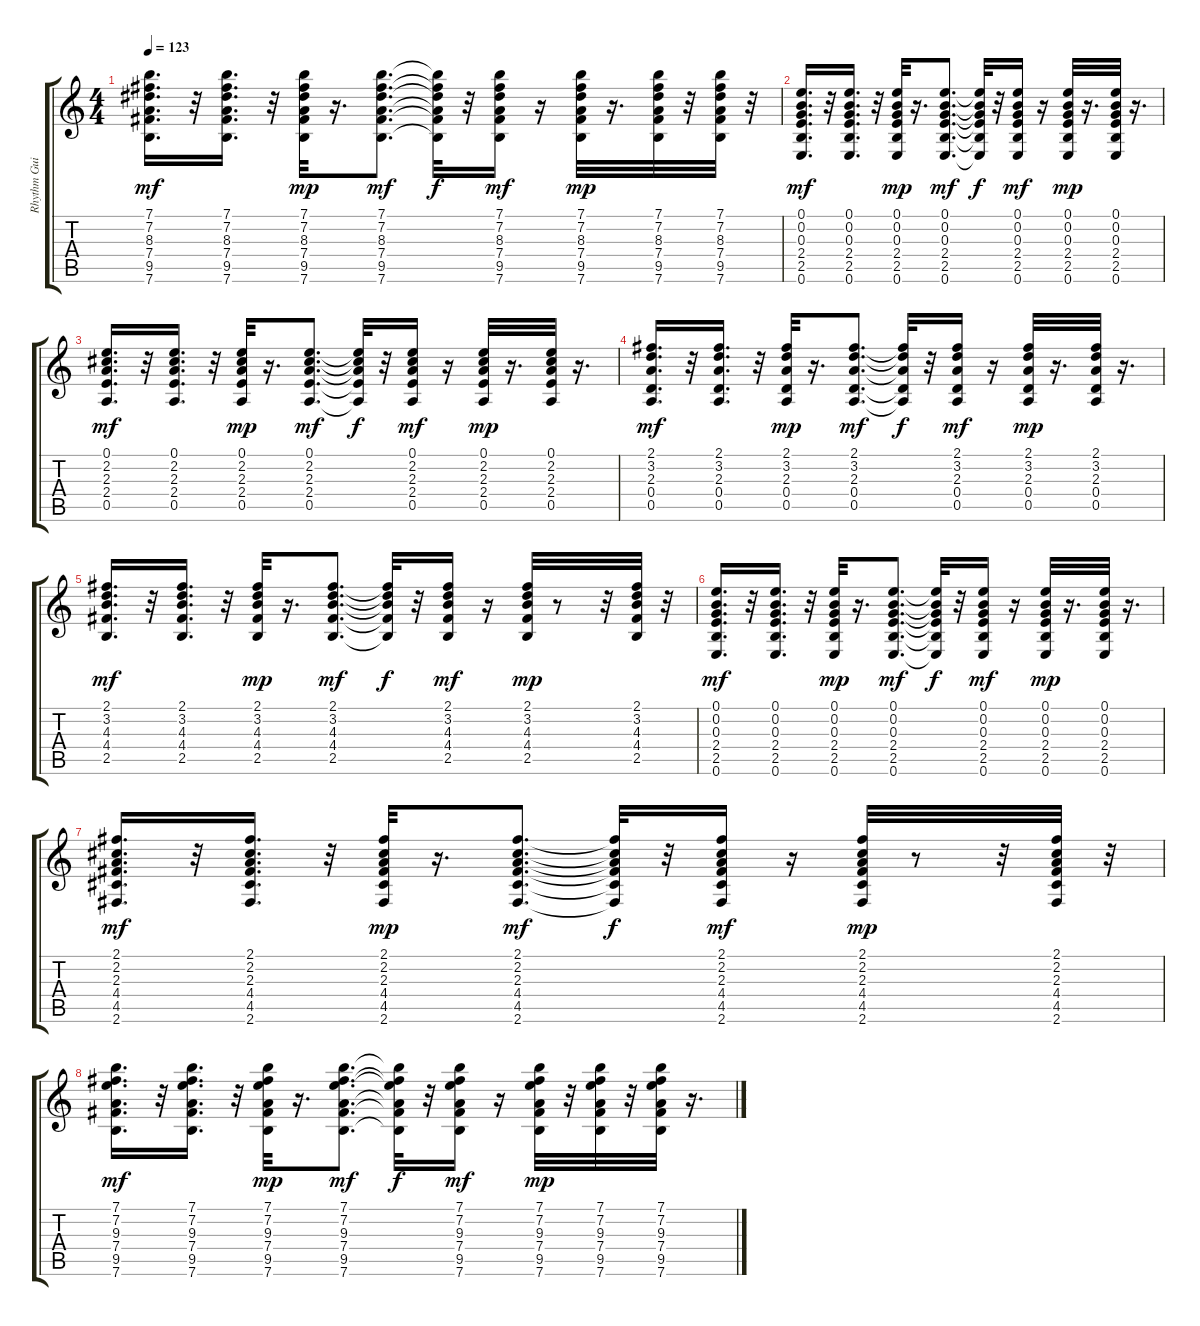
\track ("Rhythm Guitar" "Rhythm Gui") {instrument acousticguitarsteel}
\staff {score tabs}
\tuning (E4 B3 G3 D3 A2 E2) {hide}
\ts (4 4)
\tempo 123
\clef g2
\ks c
(7.1 7.2 8.3 7.4 9.5 7.6).16{d dy mf} r.32 (7.1 7.2 8.3 7.4 9.5 7.6).16{d} r.32 (7.1 7.2 8.3 7.4 9.5 7.6).32{dy mp} r.16{d} (7.1 7.2 8.3 7.4 9.5 7.6).8{d dy mf} (7.1{t} 7.2{t} 8.3{t} 7.4{t} 9.5{t} 7.6{t}).32{dy f} r.32 (7.1 7.2 8.3 7.4 9.5 7.6).16{dy mf} r.16 (7.1 7.2 8.3 7.4 9.5 7.6).32{dy mp} r.16{d} (7.1 7.2 8.3 7.4 9.5 7.6).32 r.32 (7.1 7.2 8.3 7.4 9.5 7.6).32 r.32 |
(0.1 0.2 0.3 2.4 2.5 0.6).16{d dy mf} r.32 (0.1 0.2 0.3 2.4 2.5 0.6).16{d} r.32 (0.1 0.2 0.3 2.4 2.5 0.6).32{dy mp} r.16{d} (0.1 0.2 0.3 2.4 2.5 0.6).8{d dy mf} (0.1{t} 0.2{t} 0.3{t} 2.4{t} 2.5{t} 0.6{t}).32{dy f} r.32 (0.1 0.2 0.3 2.4 2.5 0.6).16{dy mf} r.16 (0.1 0.2 0.3 2.4 2.5 0.6).32{dy mp} r.16{d} (0.1 0.2 0.3 2.4 2.5 0.6).32 r.16{d} |
(0.1 2.2 2.3 2.4 0.5).16{d dy mf} r.32 (0.1 2.2 2.3 2.4 0.5).16{d} r.32 (0.1 2.2 2.3 2.4 0.5).32{dy mp} r.16{d} (0.1 2.2 2.3 2.4 0.5).8{d dy mf} (0.1{t} 2.2{t} 2.3{t} 2.4{t} 0.5{t}).32{dy f} r.32 (0.1 2.2 2.3 2.4 0.5).16{dy mf} r.16 (0.1 2.2 2.3 2.4 0.5).32{dy mp} r.16{d} (0.1 2.2 2.3 2.4 0.5).32 r.16{d} |
(2.1 3.2 2.3 0.4 0.5).16{d dy mf} r.32 (2.1 3.2 2.3 0.4 0.5).16{d} r.32 (2.1 3.2 2.3 0.4 0.5).32{dy mp} r.16{d} (2.1 3.2 2.3 0.4 0.5).8{d dy mf} (2.1{t} 3.2{t} 2.3{t} 0.4{t} 0.5{t}).32{dy f} r.32 (2.1 3.2 2.3 0.4 0.5).16{dy mf} r.16 (2.1 3.2 2.3 0.4 0.5).32{dy mp} r.16{d} (2.1 3.2 2.3 0.4 0.5).32 r.16{d} |
(2.1 3.2 4.3 4.4 2.5).16{d dy mf} r.32 (2.1 3.2 4.3 4.4 2.5).16{d} r.32 (2.1 3.2 4.3 4.4 2.5).32{dy mp} r.16{d} (2.1 3.2 4.3 4.4 2.5).8{d dy mf} (2.1{t} 3.2{t} 4.3{t} 4.4{t} 2.5{t}).32{dy f} r.32 (2.1 3.2 4.3 4.4 2.5).16{dy mf} r.16 (2.1 3.2 4.3 4.4 2.5).32{dy mp} r.8 r.32 (2.1 3.2 4.3 4.4 2.5).32 r.32 |
(0.1 0.2 0.3 2.4 2.5 0.6).16{d dy mf} r.32 (0.1 0.2 0.3 2.4 2.5 0.6).16{d} r.32 (0.1 0.2 0.3 2.4 2.5 0.6).32{dy mp} r.16{d} (0.1 0.2 0.3 2.4 2.5 0.6).8{d dy mf} (0.1{t} 0.2{t} 0.3{t} 2.4{t} 2.5{t} 0.6{t}).32{dy f} r.32 (0.1 0.2 0.3 2.4 2.5 0.6).16{dy mf} r.16 (0.1 0.2 0.3 2.4 2.5 0.6).32{dy mp} r.16{d} (0.1 0.2 0.3 2.4 2.5 0.6).32 r.16{d} |
(2.1 2.2 2.3 4.4 4.5 2.6).16{d dy mf} r.32 (2.1 2.2 2.3 4.4 4.5 2.6).16{d} r.32 (2.1 2.2 2.3 4.4 4.5 2.6).32{dy mp} r.16{d} (2.1 2.2 2.3 4.4 4.5 2.6).8{d dy mf} (2.1{t} 2.2{t} 2.3{t} 4.4{t} 4.5{t} 2.6{t}).32{dy f} r.32 (2.1 2.2 2.3 4.4 4.5 2.6).16{dy mf} r.16 (2.1 2.2 2.3 4.4 4.5 2.6).32{dy mp} r.8 r.32 (2.1 2.2 2.3 4.4 4.5 2.6).32 r.32 |
(7.1 7.2 9.3 7.4 9.5 7.6).16{d dy mf} r.32 (7.1 7.2 9.3 7.4 9.5 7.6).16{d} r.32 (7.1 7.2 9.3 7.4 9.5 7.6).32{dy mp} r.16{d} (7.1 7.2 9.3 7.4 9.5 7.6).8{d dy mf} (7.1{t} 7.2{t} 9.3{t} 7.4{t} 9.5{t} 7.6{t}).32{dy f} r.32 (7.1 7.2 9.3 7.4 9.5 7.6).16{dy mf} r.16 (7.1 7.2 9.3 7.4 9.5 7.6).32{dy mp} r.32 (7.1 7.2 9.3 7.4 9.5 7.6).32 r.32 (7.1 7.2 9.3 7.4 9.5 7.6).32 r.16{d}
